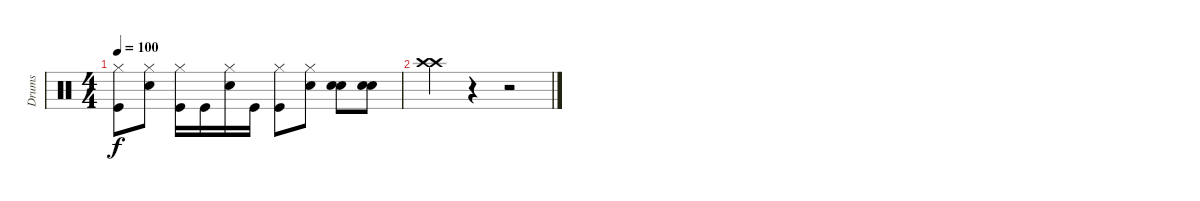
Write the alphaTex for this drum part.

\track ("Drums" "Drums") {instrument percussion}
\staff {score}
\articulation defaults
\ts (4 4)
\tempo 100
\clef neutral
\ks c
("Hi-Hat (closed)" "Kick (hit)").8{dy f} ("Hi-Hat (closed)" "Snare (hit) 2").8 ("Hi-Hat (closed)" "Kick (hit)").16 "Kick (hit)".16 ("Hi-Hat (closed)" "Snare (hit) 2").16 "Kick (hit)".16 ("Hi-Hat (closed)" "Kick (hit)").8 ("Hi-Hat (closed)" "Snare (hit) 2").8 ("Snare (hit) 2" "Snare (hit) 2").8 ("Snare (hit) 2" "Snare (hit) 2").8 |
("Crash high (hit)" "Crash high (hit)").4 r.4 r.2
